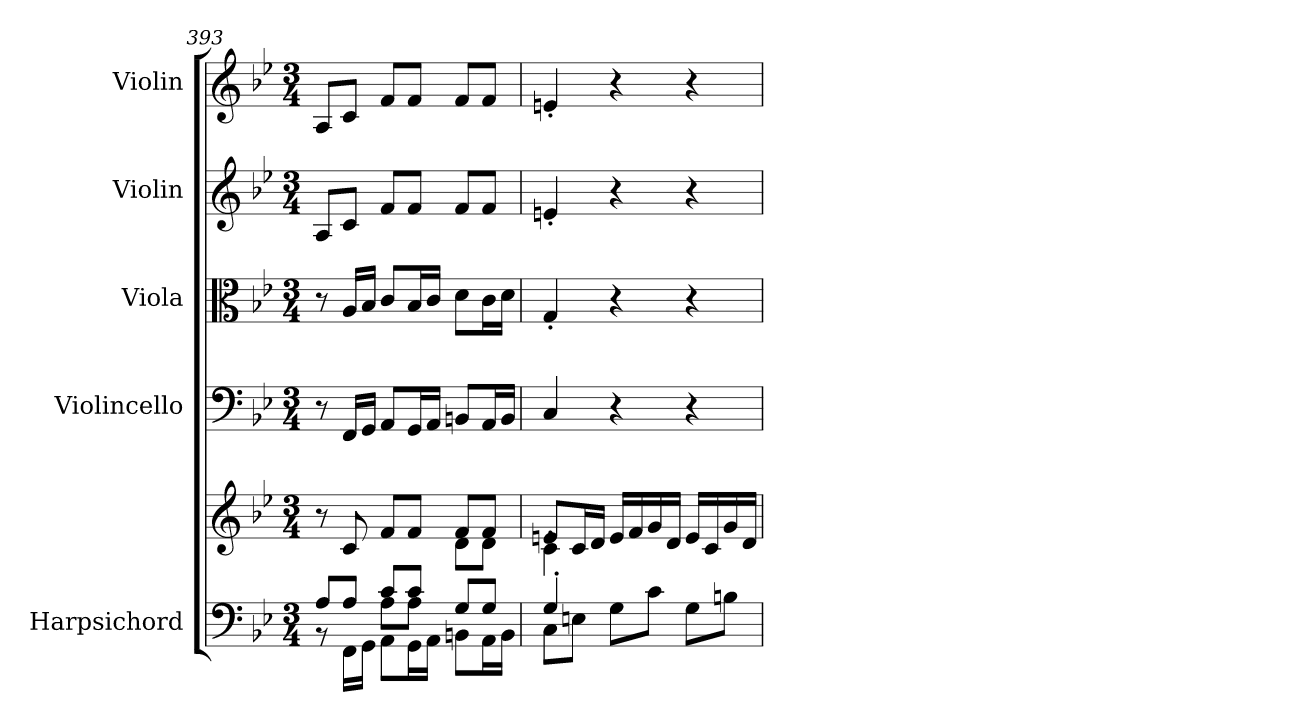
**kern	**kern	**kern	**kern	**kern	**kern
*part5	*part5	*part4	*part3	*part2	*part1
*staff6	*staff5	*staff4	*staff3	*staff2	*staff1
*I"Harpsichord	*	*I"Violincello	*I"Viola	*I"Violin	*I"Violin
*I'Hpschd	*	*I'Vc	*I'Vla	*I'Vln	*I'Vln
!!LO:PB:g=z
*clefF4	*clefG2	*clefF4	*clefC3	*clefG2	*clefG2
*k[b-e-]	*k[b-e-]	*k[b-e-]	*k[b-e-]	*k[b-e-]	*k[b-e-]
*M3/4	*M3/4	*M3/4	*M3/4	*M3/4	*M3/4
=393	=393	=393	=393	=393	=393
*^	*^	*	*	*	*
*	*^	*	*	*	*	*	*
8A/L	4ryy	8rBB	8r	2ryy	8r	8r	8A/L	8A/L
8A/J	.	16FF\LL	8c/	.	16FF/LL	16A/LL	8c/J	8c/J
.	.	16GG\JJ	.	.	16GG/JJ	16B-/JJ	.	.
8c/L	8A\L	8AA\L	8f/L	.	8AA/L	8c/L	8f/L	8f/L
8c/J	8A\J	16GG\L	8f/J	.	16GG/L	16B-/L	8f/J	8f/J
.	.	16AA\JJ	.	.	16AA/JJ	16c/JJ	.	.
8G/L	4ryy	8BBn\L	8f/L	8d\L	8BBn/L	8d\L	8f/L	8f/L
8G/J	.	16AA\L	8f/J	8d\J	16AA/L	16c\L	8f/J	8f/J
.	.	16BB\JJ	.	.	16BB/JJ	16d\JJ	.	.
*	*v	*v	*	*	*	*	*	*
=394	=394	=394	=394	=394	=394	=394	=394
*	*	*	*^	*	*	*	*
4G'/	8C\L	8en/L	4ryy	4c'\	4C/	4G'/	4en'/	4en'/
.	8En\J	16c/L	.	.	.	.	.	.
.	.	16d/JJ	.	.	.	.	.	.
2ryy	8G\L	16e/LL	2ryy	2ryy	4r	4r	4r	4r
.	.	16f/	.	.	.	.	.	.
.	8c\J	16g/	.	.	.	.	.	.
.	.	16d/JJ	.	.	.	.	.	.
.	8G\L	16e/LL	.	.	4r	4r	4r	4r
.	.	16c/	.	.	.	.	.	.
.	8Bn\J	16g/	.	.	.	.	.	.
.	.	16d/JJ	.	.	.	.	.	.
*v	*v	*	*	*	*	*	*	*
*	*v	*v	*v	*	*	*	*
=	=	=	=	=	=
*-	*-	*-	*-	*-	*-
